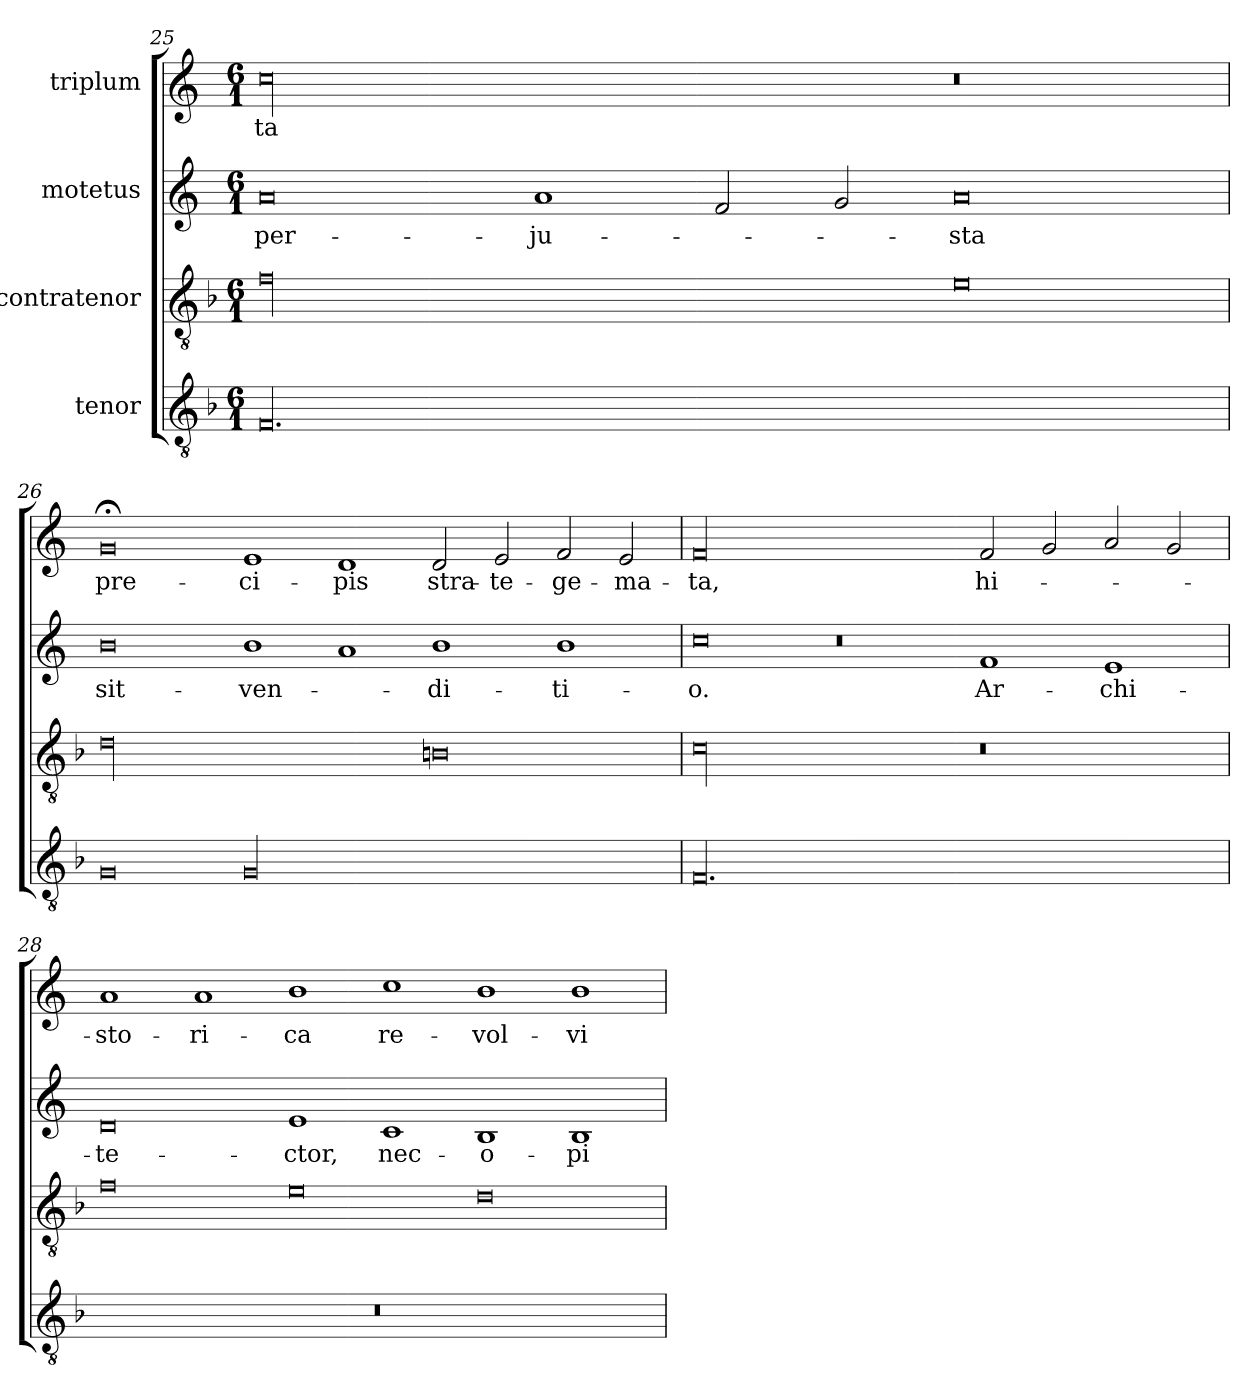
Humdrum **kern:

**kern	**kern	**kern	**text	**kern	**text
*part4	*part3	*part2	*part2	*part1	*part1
*staff4	*staff3	*staff2	*staff2	*staff1	*staff1
*I"tenor	*I"contratenor	*I"motetus	*	*I"triplum	*
*clefGv2	*clefGv2	*clefG2	*	*clefG2	*
*k[b-]	*k[b-]	*k[]	*	*k[]	*
*F:	*F:	*C:	*	*C:	*
*M6/1	*M6/1	*M6/1	*	*M6/1	*
=25	=25	=25	=25	=25	=25
00.F/	00f\	0a/	per-	00cc\	-ta
.	.	1a/	-ju-	.	.
.	.	2f/	.	.	.
.	.	2g/	.	.	.
.	0e\	0a/	-sta	0r	.
!!LO:LB:g=z
=26	=26	=26	=26	=26	=26
0G/	00d\	0b\	sit-	0g;</	pre-
00G/	.	1b\	ven-	1e/	-ci-
.	.	1a/	.	1d/	-pis
.	0Bn\	1b\	-di-	2d/	stra-
.	.	.	.	2e/	-te-
.	.	1b\	-ti-	2f/	-ge-
.	.	.	.	2e/	-ma-
=27	=27	=27	=27	=27	=27
00.F/	00c\	0cc\	-o.	00f/	-ta,
.	.	0r	.	.	.
.	0r	1f/	Ar-	2f/	hi-
.	.	.	.	2g/	.
.	.	1e/	-chi-	2a/	.
.	.	.	.	2g/	.
=28	=28	=28	=28	=28	=28
00.r	0f\	0d/	-te-	1a/	-sto-
.	.	.	.	1a/	-ri-
.	0e\	1e/	-ctor,	1b\	-ca
.	.	1c/	nec-	1cc\	re-
.	0d\	1B/	o-	1b\	-vol-
.	.	1B/	-pi-	1b\	-vi-
=	=	=	=	=	=
*-	*-	*-	*-	*-	*-
